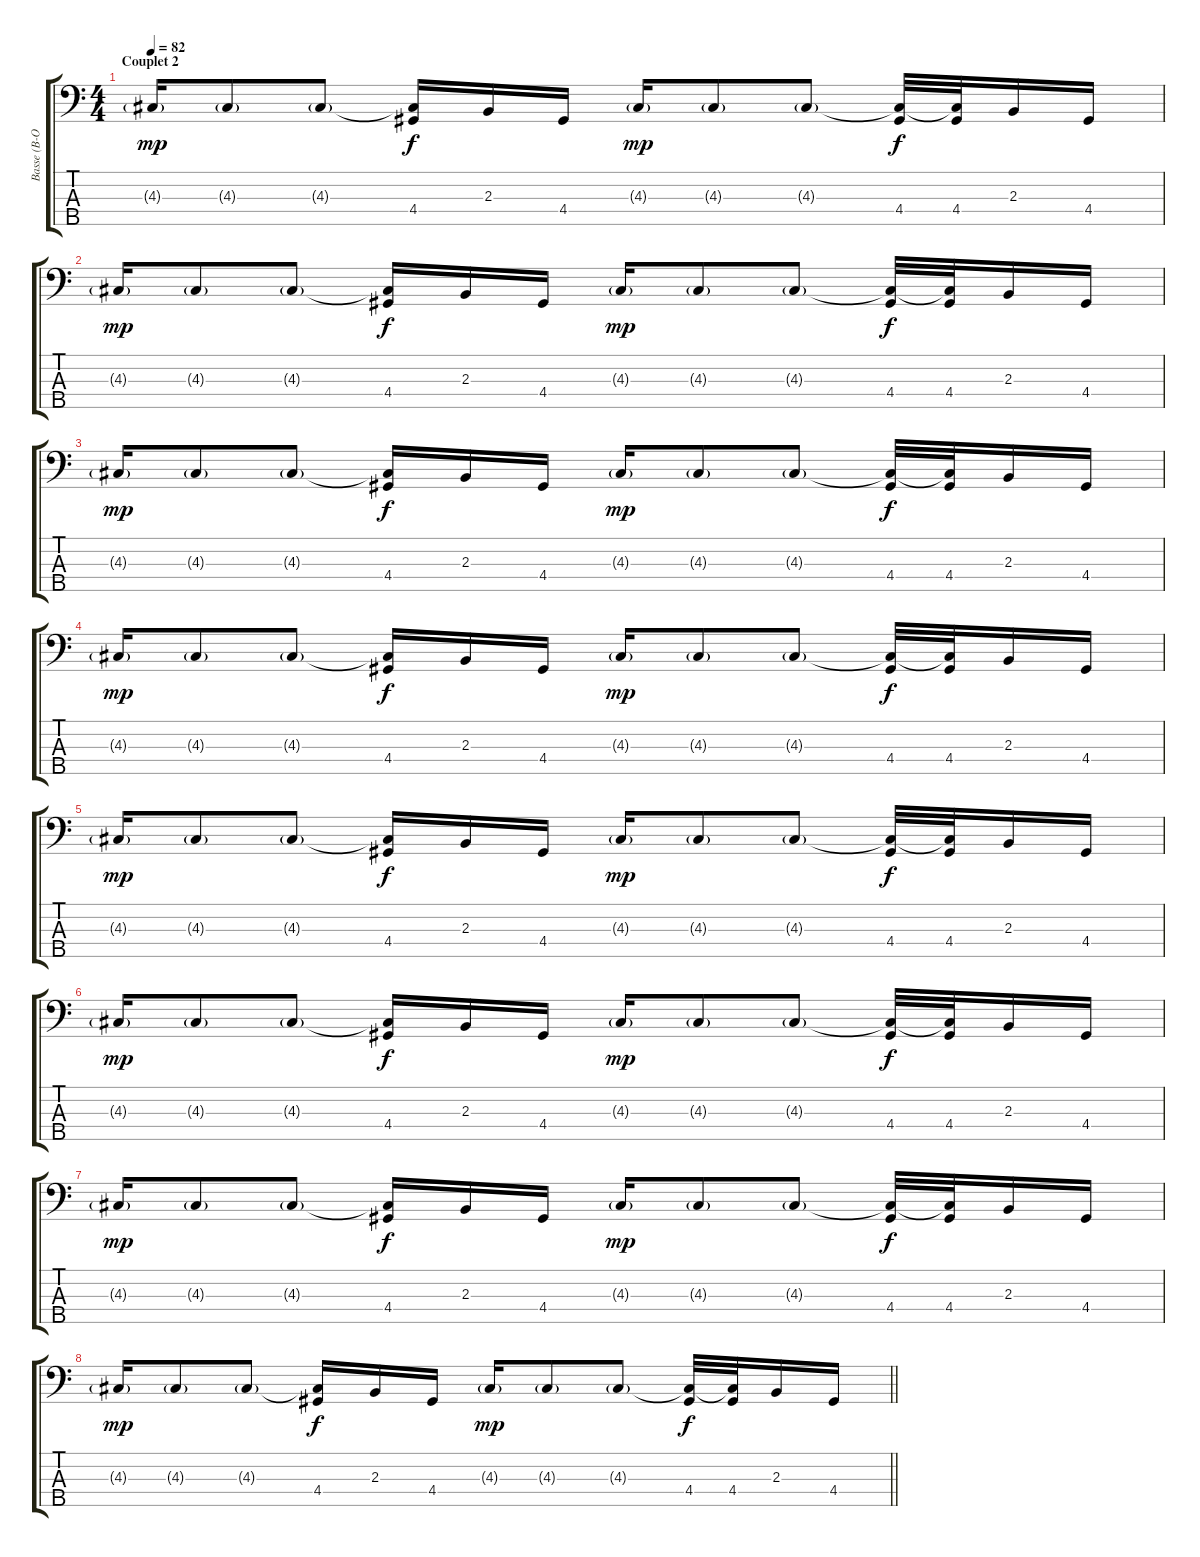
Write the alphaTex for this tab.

\track ("Basse (B-One)" "Basse (B-O") {instrument electricbassfinger}
\staff {score tabs}
\tuning (G2 D2 A1 E1 B0) {hide}
\ts (4 4)
\section ("" "Couplet 2")
\tempo 82
\clef f4
\ks c
4.3{g}.16{dy mp} 4.3{g}.8 4.3{g}.8 (4.3{t} 4.4).16{dy f} 2.3.16 4.4.16 4.3{g}.16{dy mp} 4.3{g}.8 4.3{g}.8 (4.3{t} 4.4).32{dy f} (4.3{t} 4.4).32 2.3.16 4.4.16 |
4.3{g}.16{dy mp} 4.3{g}.8 4.3{g}.8 (4.3{t} 4.4).16{dy f} 2.3.16 4.4.16 4.3{g}.16{dy mp} 4.3{g}.8 4.3{g}.8 (4.3{t} 4.4).32{dy f} (4.3{t} 4.4).32 2.3.16 4.4.16 |
4.3{g}.16{dy mp} 4.3{g}.8 4.3{g}.8 (4.3{t} 4.4).16{dy f} 2.3.16 4.4.16 4.3{g}.16{dy mp} 4.3{g}.8 4.3{g}.8 (4.3{t} 4.4).32{dy f} (4.3{t} 4.4).32 2.3.16 4.4.16 |
4.3{g}.16{dy mp} 4.3{g}.8 4.3{g}.8 (4.3{t} 4.4).16{dy f} 2.3.16 4.4.16 4.3{g}.16{dy mp} 4.3{g}.8 4.3{g}.8 (4.3{t} 4.4).32{dy f} (4.3{t} 4.4).32 2.3.16 4.4.16 |
4.3{g}.16{dy mp} 4.3{g}.8 4.3{g}.8 (4.3{t} 4.4).16{dy f} 2.3.16 4.4.16 4.3{g}.16{dy mp} 4.3{g}.8 4.3{g}.8 (4.3{t} 4.4).32{dy f} (4.3{t} 4.4).32 2.3.16 4.4.16 |
4.3{g}.16{dy mp} 4.3{g}.8 4.3{g}.8 (4.3{t} 4.4).16{dy f} 2.3.16 4.4.16 4.3{g}.16{dy mp} 4.3{g}.8 4.3{g}.8 (4.3{t} 4.4).32{dy f} (4.3{t} 4.4).32 2.3.16 4.4.16 |
4.3{g}.16{dy mp} 4.3{g}.8 4.3{g}.8 (4.3{t} 4.4).16{dy f} 2.3.16 4.4.16 4.3{g}.16{dy mp} 4.3{g}.8 4.3{g}.8 (4.3{t} 4.4).32{dy f} (4.3{t} 4.4).32 2.3.16 4.4.16 |
\barLineRight lightlight
4.3{g}.16{dy mp} 4.3{g}.8 4.3{g}.8 (4.3{t} 4.4).16{dy f} 2.3.16 4.4.16 4.3{g}.16{dy mp} 4.3{g}.8 4.3{g}.8 (4.3{t} 4.4).32{dy f} (4.3{t} 4.4).32 2.3.16 4.4.16
